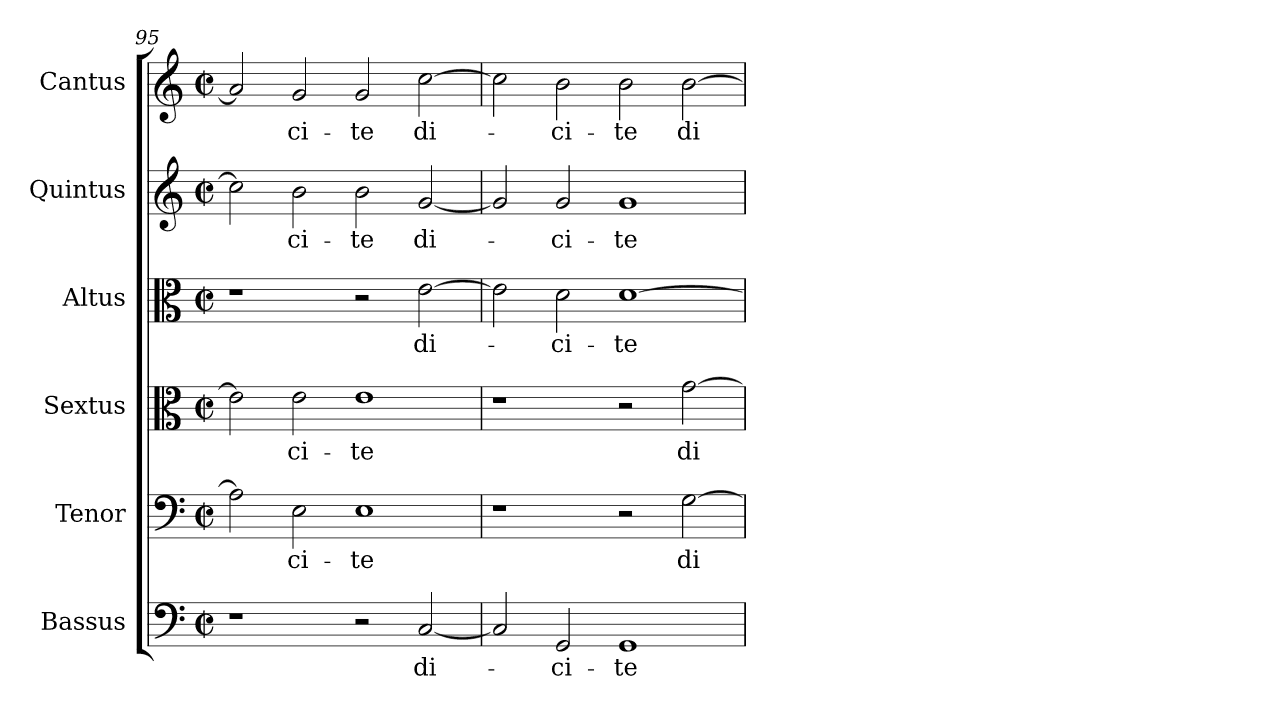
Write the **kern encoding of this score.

**kern	**text	**kern	**text	**kern	**text	**kern	**text	**kern	**text	**kern	**text
*part6	*part6	*part5	*part5	*part4	*part4	*part3	*part3	*part2	*part2	*part1	*part1
*staff6	*staff6	*staff5	*staff5	*staff4	*staff4	*staff3	*staff3	*staff2	*staff2	*staff1	*staff1
*I"Bassus	*	*I"Tenor	*	*I"Sextus	*	*I"Altus	*	*I"Quintus	*	*I"Cantus	*
*I'Bassus	*	*I'Tenor	*	*I'Sextus	*	*I'Altus	*	*I'Quintus	*	*I'Cantus	*
*clefF4	*	*clefF4	*	*clefC3	*	*clefC3	*	*clefG2	*	*clefG2	*
*M2/2	*	*M2/2	*	*M2/2	*	*M2/2	*	*M2/2	*	*M2/2	*
*met(c|)	*	*met(c|)	*	*met(c|)	*	*met(c|)	*	*met(c|)	*	*met(c|)	*
=95	=95	=95	=95	=95	=95	=95	=95	=95	=95	=95	=95
1r	.	2A\]	.	2e\]	.	1r	.	2cc\]	.	2a/]	.
!	!	!	!LO:LY:b:cj	!	!LO:LY:b:cj	!	!	!	!LO:LY:b:cj	!	!LO:LY:b:cj
.	.	2E\	-ci-	2e\	-ci-	.	.	2b\	-ci-	2g/	-ci-
!	!	!	!LO:LY:b:cj	!	!LO:LY:b:cj	!	!	!	!LO:LY:b:cj	!	!LO:LY:b:cj
2r	.	1E	-te	1e	-te	2r	.	2b\	-te	2g/	-te
!	!LO:LY:b:cj	!	!	!	!	!	!LO:LY:b:cj	!	!LO:LY:b:cj	!	!LO:LY:b:cj
[<2C/	di-	.	.	.	.	[>2e\	di-	[<2g/	di-	[>2cc\	di-
=96	=96	=96	=96	=96	=96	=96	=96	=96	=96	=96	=96
2C/]	.	1r	.	1r	.	2e\]	.	2g/]	.	2cc\]	.
!	!LO:LY:b:cj	!	!	!	!	!	!LO:LY:b:cj	!	!LO:LY:b:cj	!	!LO:LY:b:cj
2GG/	-ci-	.	.	.	.	2d\	-ci-	2g/	-ci-	2b\	-ci-
!	!LO:LY:b:cj	!	!	!	!	!	!LO:LY:b:cj	!	!LO:LY:b:cj	!	!LO:LY:b:cj
1GG	-te	2r	.	2r	.	[>1d	-te	1g	-te	2b\	-te
!	!	!	!LO:LY:b:cj	!	!LO:LY:b:cj	!	!	!	!	!	!LO:LY:b:cj
.	.	[>2G\	di-	[>2g\	di-	.	.	.	.	[>2b\	di-
=	=	=	=	=	=	=	=	=	=	=	=
*-	*-	*-	*-	*-	*-	*-	*-	*-	*-	*-	*-
